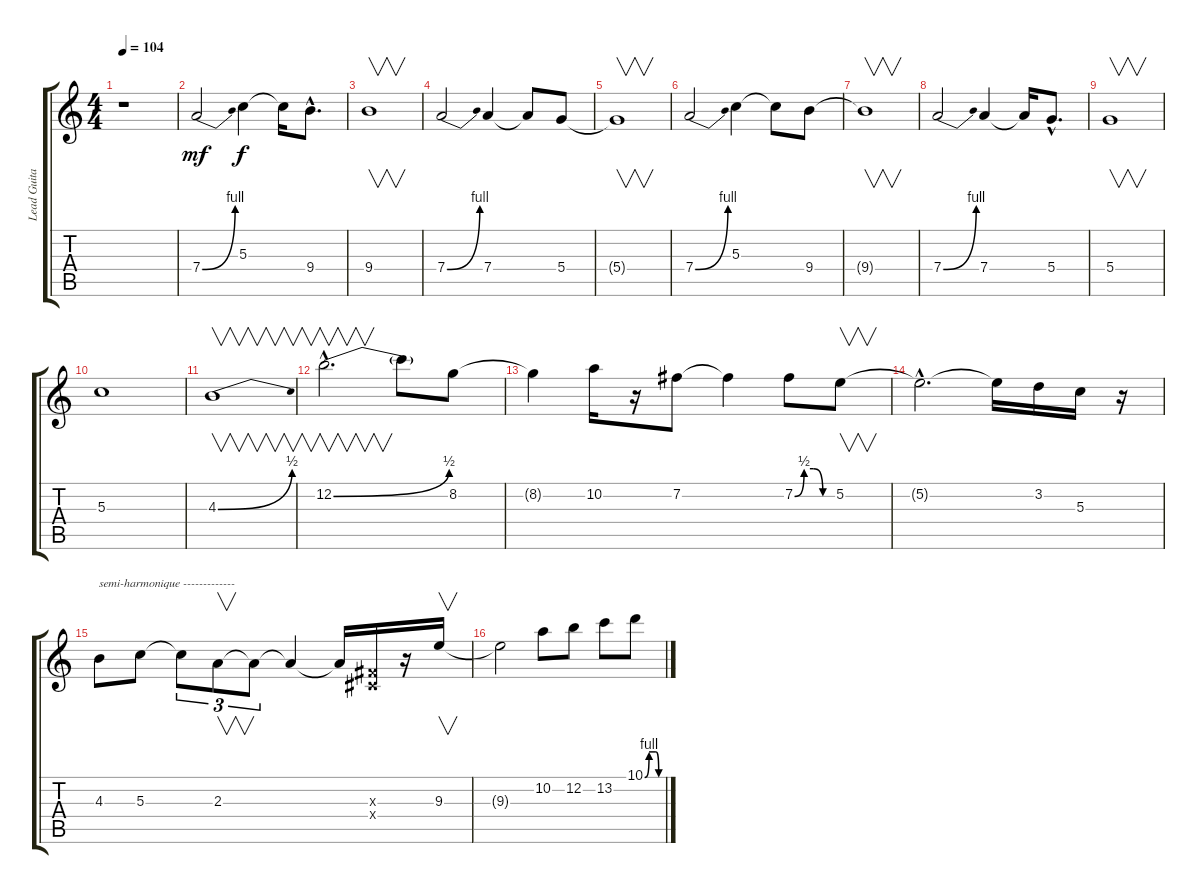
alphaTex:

\track ("Lead Guitar (Steve Morse)" "Lead Guita") {instrument overdrivenguitar}
\staff {score tabs}
\tuning (E4 B3 G3 D3 A2 E2) {hide}
\ts (4 4)
\tempo 104
\clef g2
\ks c
r.1{dy f} |
7.4{be (bend 0 0 60 4)}.2{dy mf volume 11 instrument overdrivenguitar} 5.3.4{dy f} 5.3{t}.16 9.4{hac}.8{d} |
9.4.1{v} |
7.4{be (bend 0 0 60 4)}.2 7.4.4 7.4{t}.8 5.4.8 |
5.4{t}.1{v} |
7.4{be (bend 0 0 60 4)}.2 5.3.4 5.3{t}.8 9.4.8 |
9.4{t}.1{v} |
7.4{be (bend 0 0 60 4)}.2 7.4.4 7.4{t}.16 5.4{hac}.8{d} |
5.4.1{v} |
5.3.1 |
4.3{be (bend 0 0 60 2)}.1{v} |
12.2{be (bend 0 0 60 2) hac}.2{v d} 12.2{t}.8 8.2.8 |
8.2{t}.4 10.2.16 r.16 7.2.8 7.2{t}.4 7.2{be (custom 0 0 15 2 30 2 45 0 60 0)}.8 5.2.8{v} |
5.2{hac t}.2{d} 5.2{t}.16 3.2.16 5.3.16 r.16 |
4.3.8{txt "semi-harmonique -------------"} 5.3.8 5.3{t}.8{tu (3 2)} 2.3.8{v tu (3 2)} 2.3{t}.8{tu (3 2)} 2.3{t}.4 2.3{t}.16 (-1.3{x} -1.4{x}).16 r.16 9.3.16{v} |
9.3{t}.2 10.2.8 12.2.8 13.2.8 10.1{be (custom 0 0 15 4 39 4 49 0 60 0)}.8
